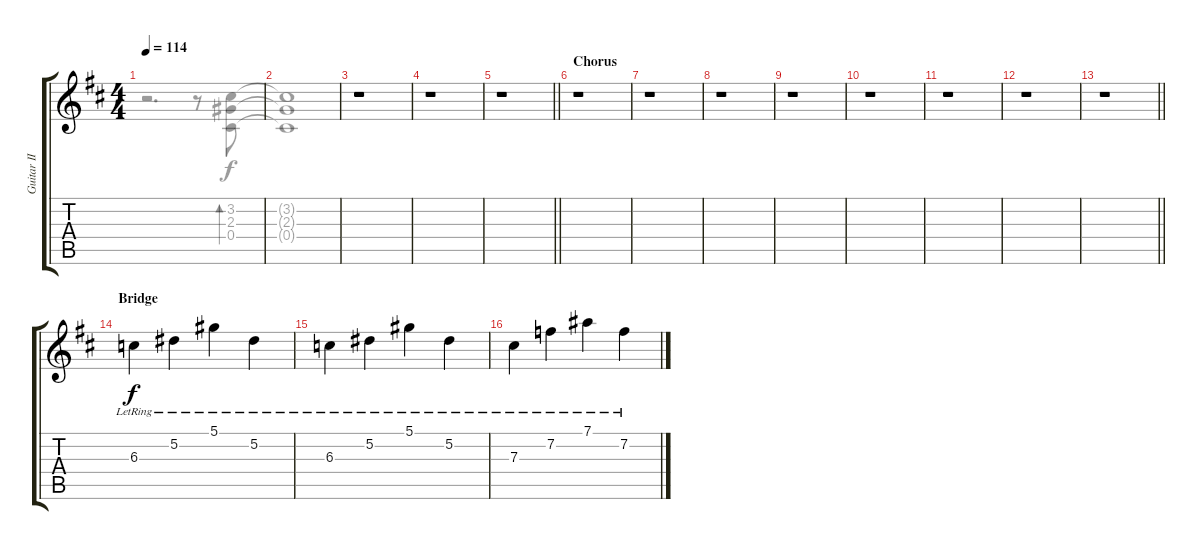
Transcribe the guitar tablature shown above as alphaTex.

\track ("Guitar II" "Guitar II") {instrument electricguitarclean}
\staff {score tabs}
\tuning (Eb4 Bb3 Gb3 Db3 Ab2 Eb2) {hide}
\voice
\ts (4 4)
\tempo 114
\clef g2
\ks d
|
|
r.1 |
r.1 |
\barLineRight lightlight
r.1 |
\section ("" "Chorus")
\ks bminor
r.1 |
r.1 |
r.1 |
r.1 |
r.1 |
r.1 |
r.1 |
\barLineRight lightlight
r.1 |
\section ("" "Bridge")
\ks d
6.3{lr}.4 5.2{lr}.4 5.1{lr}.4 5.2{lr}.4 |
6.3{lr}.4 5.2{lr}.4 5.1{lr}.4 5.2{lr}.4 |
7.3{lr}.4 7.2{lr}.4 7.1{lr}.4 7.2{lr}.4
\voice
\clef g2
\ottava regular
\simile none
\ks d
r.2{d dy f} r.8 (3.2 2.3 0.4).8{bd 480} |
(3.2{t} 2.3{t} 0.4{t}).1 |
|
|
\barLineRight lightlight
|
\ks bminor
|
|
|
|
|
|
|
\barLineRight lightlight
|
\ks d
|
|
